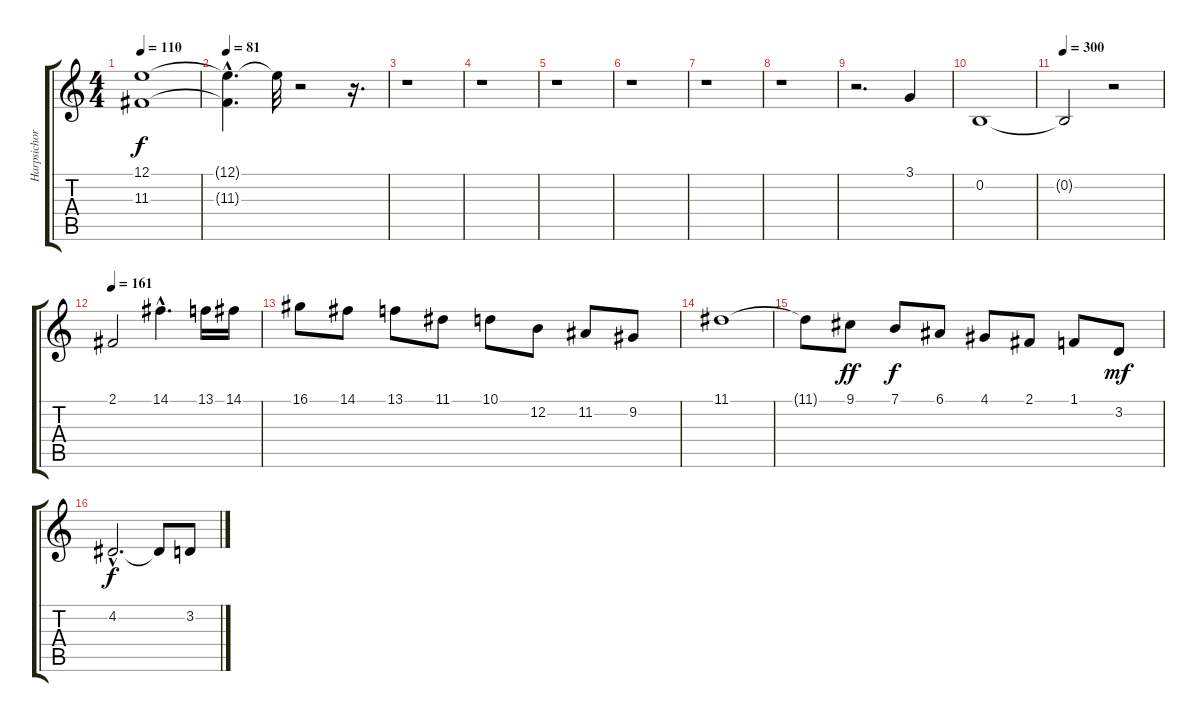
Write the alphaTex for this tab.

\track ("Harpsichord" "Harpsichor") {instrument harpsichord}
\staff {score tabs}
\tuning (E4 B3 G3 D3 A2 E2) {hide}
\ts (4 4)
\tempo 110
\clef g2
\ks c
(12.1{t} 11.3{t}).1{dy f} |
\tempo 81
(12.1{hac t} 11.3{hac t}).4{d} 12.1{t}.32 r.2 r.16{d} |
r.1 |
r.1 |
r.1 |
r.1 |
r.1 |
r.1 |
r.2{d} 3.1.4 |
0.2.1 |
\tempo 300
0.2{t}.2 r.2 |
\tempo 161
2.1.2{instrument distortionguitar} 14.1{hac}.4{d balance 13} 13.1.16 14.1.16 |
16.1.8 14.1.8 13.1.8 11.1.8 10.1.8 12.2.8 11.2.8 9.2.8 |
11.1.1 |
11.1{t}.8 9.1.8{dy ff} 7.1.8{dy f} 6.1.8 4.1.8 2.1.8 1.1.8 3.2.8{dy mf} |
4.2{hac}.2{d dy f} 4.2{t}.8 3.2.8
